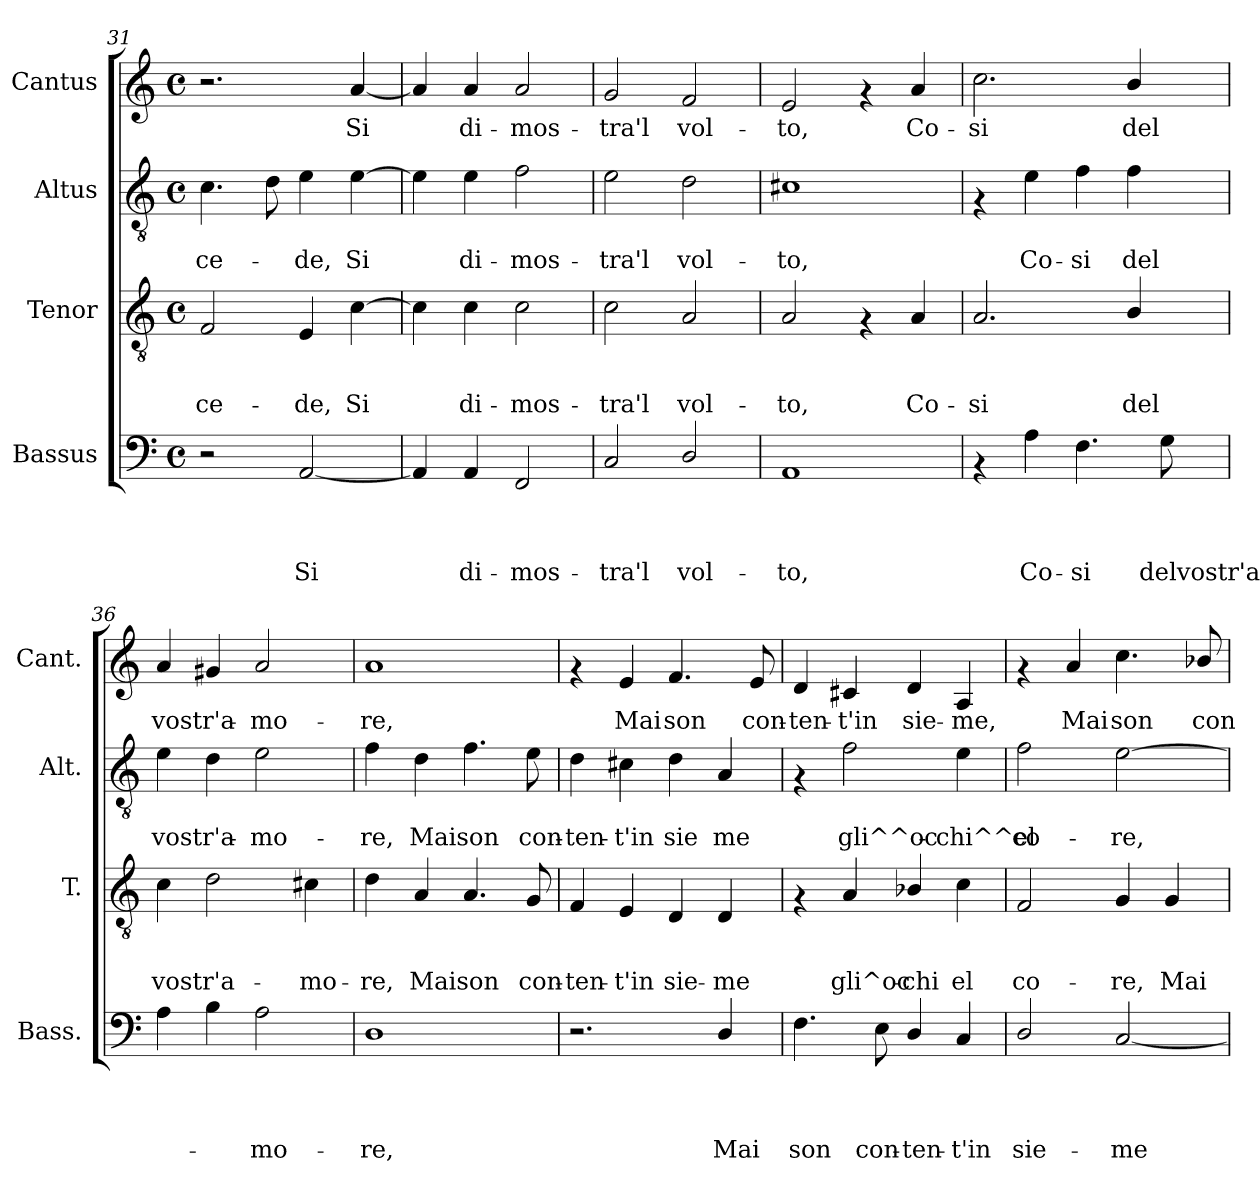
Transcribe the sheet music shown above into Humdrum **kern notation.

**kern	**text	**text	**text	**text	**kern	**text	**text	**text	**kern	**text	**text	**kern	**text
*part4	*part4	*part4	*part4	*part4	*part3	*part3	*part3	*part3	*part2	*part2	*part2	*part1	*part1
*staff4	*staff4	*staff4	*staff4	*staff4	*staff3	*staff3	*staff3	*staff3	*staff2	*staff2	*staff2	*staff1	*staff1
*I"Bassus	*	*	*	*	*I"Tenor	*	*	*	*I"Altus	*	*	*I"Cantus	*
*I'Bass.	*	*	*	*	*I'T.	*	*	*	*I'Alt.	*	*	*I'Cant.	*
*clefF4	*	*	*	*	*clefGv2	*	*	*	*clefGv2	*	*	*clefG2	*
*k[]	*	*	*	*	*k[]	*	*	*	*k[]	*	*	*k[]	*
*C:	*	*	*	*	*C:	*	*	*	*C:	*	*	*C:	*
*M4/4	*	*	*	*	*M4/4	*	*	*	*M4/4	*	*	*M4/4	*
*met(c)	*	*	*	*	*met(c)	*	*	*	*met(c)	*	*	*met(c)	*
=31	=31	=31	=31	=31	=31	=31	=31	=31	=31	=31	=31	=31	=31
!	!	!	!	!	!	!	!	!LO:LY:b	!	!	!LO:LY:b	!	!
2r	.	.	.	.	2F/	.	.	ce-	4.c\	.	ce-	2.r	.
.	.	.	.	.	.	.	.	.	8d\	.	.	.	.
!	!	!	!	!LO:LY:b	!	!	!	!LO:LY:b	!	!	!LO:LY:b	!	!
[<2AA/	.	.	.	Si	4E/	.	.	-de,	4e\	.	-de,	.	.
!	!	!	!	!	!	!	!	!LO:LY:b	!	!	!LO:LY:b	!	!LO:LY:b
.	.	.	.	.	[>4c\	.	.	Si	[>4e\	.	Si	[<4a/	Si
=32	=32	=32	=32	=32	=32	=32	=32	=32	=32	=32	=32	=32	=32
4AA/]	.	.	.	.	4c\]	.	.	.	4e\]	.	.	4a/]	.
!	!	!	!	!LO:LY:b	!	!	!	!LO:LY:b	!	!	!LO:LY:b	!	!LO:LY:b
4AA/	.	.	.	di-	4c\	.	.	di-	4e\	.	di-	4a/	di-
!	!	!	!	!LO:LY:b	!	!	!	!LO:LY:b	!	!	!LO:LY:b	!	!LO:LY:b
2FF/	.	.	.	-mos-	2c\	.	.	-mos-	2f\	.	-mos-	2a/	-mos-
=33	=33	=33	=33	=33	=33	=33	=33	=33	=33	=33	=33	=33	=33
!	!	!	!	!LO:LY:b	!	!	!	!LO:LY:b	!	!	!LO:LY:b	!	!LO:LY:b
2C/	.	.	.	-tra'l	2c\	.	.	-tra'l	2e\	.	-tra'l	2g/	-tra'l
!	!	!	!	!LO:LY:b	!	!	!	!LO:LY:b	!	!	!LO:LY:b	!	!LO:LY:b
2D/	.	.	.	vol-	2A/	.	.	vol-	2d\	.	vol-	2f/	vol-
=34	=34	=34	=34	=34	=34	=34	=34	=34	=34	=34	=34	=34	=34
!	!	!	!	!LO:LY:b	!	!	!	!LO:LY:b	!	!	!LO:LY:b	!	!LO:LY:b
1AA	.	.	.	-to,	2A/	.	.	-to,	1c#X	.	-to,	2e/	-to,
.	.	.	.	.	4rF	.	.	.	.	.	.	4rf	.
!	!	!	!	!	!	!	!	!LO:LY:b	!	!	!	!	!LO:LY:b
.	.	.	.	.	4A/	.	.	Co-	.	.	.	4a/	Co-
=35	=35	=35	=35	=35	=35	=35	=35	=35	=35	=35	=35	=35	=35
!	!	!	!	!	!	!	!	!LO:LY:b	!	!	!	!	!LO:LY:b
4rAA	.	.	.	.	2.A/	.	.	-si	4rF	.	.	2.cc\	-si
!	!	!	!	!LO:LY:b	!	!	!	!	!	!	!LO:LY:b	!	!
4A\	.	.	.	Co-	.	.	.	.	4e\	.	Co-	.	.
!	!	!	!	!LO:LY:b	!	!	!	!	!	!	!LO:LY:b	!	!
4.F\	.	.	.	-si	.	.	.	.	4f\	.	-si	.	.
!	!	!	!	!	!	!	!	!LO:LY:b	!	!	!LO:LY:b	!	!LO:LY:b
.	.	.	.	.	4B/	.	.	del	4f\	.	del	4b/	del
!	!	!	!	!LO:LY:b	!	!	!	!	!	!	!	!	!
8G\	.	.	.	delvostr'a-	.	.	.	.	.	.	.	.	.
=36	=36	=36	=36	=36	=36	=36	=36	=36	=36	=36	=36	=36	=36
!	!	!	!	!	!	!	!	!LO:LY:b	!	!	!LO:LY:b	!	!LO:LY:b
4A\	.	.	.	.	4c\	.	.	vostr'a-	4e\	.	vostr'a-	4a/	vostr'a-
4B\	.	.	.	.	2d\	.	.	.	4d\	.	.	4g#X/	.
!	!	!	!	!LO:LY:b	!	!	!	!	!	!	!LO:LY:b	!	!LO:LY:b
2A\	.	.	.	-mo-	.	.	.	.	2e\	.	-mo-	2a/	-mo-
!	!	!	!	!	!	!	!	!LO:LY:b	!	!	!	!	!
.	.	.	.	.	4c#X\	.	.	-mo-	.	.	.	.	.
!!LO:PB:g=z
=37	=37	=37	=37	=37	=37	=37	=37	=37	=37	=37	=37	=37	=37
!	!	!	!	!LO:LY:b	!	!	!	!LO:LY:b	!	!	!LO:LY:b	!	!LO:LY:b
1D	.	.	.	-re,	4d\	.	.	-re,	4f\	.	-re,	1a	-re,
!	!	!	!	!	!	!	!	!LO:LY:b	!	!	!LO:LY:b	!	!
.	.	.	.	.	4A/	.	.	Maison	4d\	.	Maison	.	.
.	.	.	.	.	4.A/	.	.	.	4.f\	.	.	.	.
!	!	!	!	!	!	!	!	!LO:LY:b	!	!	!LO:LY:b	!	!
.	.	.	.	.	8G/	.	.	con-	8e\	.	con-	.	.
=38	=38	=38	=38	=38	=38	=38	=38	=38	=38	=38	=38	=38	=38
!	!	!	!	!	!	!	!	!LO:LY:b	!	!	!LO:LY:b	!	!
2.r	.	.	.	.	4F/	.	.	-ten-	4d\	.	-ten-	4rf	.
!	!	!	!	!	!	!	!	!LO:LY:b	!	!	!LO:LY:b	!	!LO:LY:b
.	.	.	.	.	4E/	.	.	-t'in	4c#X\	.	-t'in	4e/	Mai
!	!	!	!	!	!	!	!	!LO:LY:b	!	!	!LO:LY:b	!	!LO:LY:b
.	.	.	.	.	4D/	.	.	sie-	4d\	.	sie	4.f/	son
!	!	!	!	!LO:LY:b	!	!	!	!LO:LY:b	!	!	!LO:LY:b	!	!
4D/	.	.	.	Mai	4D/	.	.	-me	4A/	.	me	.	.
!	!	!	!	!	!	!	!	!	!	!	!	!	!LO:LY:b
.	.	.	.	.	.	.	.	.	.	.	.	8e/	con-
=39	=39	=39	=39	=39	=39	=39	=39	=39	=39	=39	=39	=39	=39
!	!	!	!	!LO:LY:b	!	!	!	!	!	!	!	!	!LO:LY:b
4.F\	.	.	.	son	4rF	.	.	.	4rF	.	.	4d/	-ten-
!	!	!	!	!	!	!	!	!LO:LY:b	!	!	!LO:LY:b	!	!LO:LY:b
.	.	.	.	.	4A/	.	.	gli^oc-	2f\	.	gli^^oc-	4c#X/	-t'in
!	!	!	!	!LO:LY:b	!	!	!	!	!	!	!	!	!
8E\	.	.	.	con-	.	.	.	.	.	.	.	.	.
!	!	!	!	!LO:LY:b	!	!	!	!LO:LY:b	!	!	!	!	!LO:LY:b
4D/	.	.	.	-ten-	4B-X/	.	.	-chi	.	.	.	4d/	sie-
!	!	!	!	!LO:LY:b	!	!	!	!LO:LY:b	!	!	!LO:LY:b	!	!LO:LY:b
4C/	.	.	.	-t'in	4c\	.	.	el	4e\	.	-chi^^el	4A/	-me,
=40	=40	=40	=40	=40	=40	=40	=40	=40	=40	=40	=40	=40	=40
!	!	!	!	!LO:LY:b	!	!	!	!LO:LY:b	!	!	!LO:LY:b	!	!
2D/	.	.	.	sie-	2F/	.	.	co-	2f\	.	co-	4rf	.
!	!	!	!	!	!	!	!	!	!	!	!	!	!LO:LY:b
.	.	.	.	.	.	.	.	.	.	.	.	4a/	Mai
!	!	!	!	!LO:LY:b	!	!	!	!LO:LY:b	!	!	!LO:LY:b	!	!LO:LY:b
[<2C/	.	.	.	-me	4G/	.	.	-re,	[>2e\	.	-re,	4.cc\	son
!	!	!	!	!	!	!	!	!LO:LY:b	!	!	!	!	!
.	.	.	.	.	4G/	.	.	Mai	.	.	.	.	.
!	!	!	!	!	!	!	!	!	!	!	!	!	!LO:LY:b
.	.	.	.	.	.	.	.	.	.	.	.	8b-X/	con-
=	=	=	=	=	=	=	=	=	=	=	=	=	=
*-	*-	*-	*-	*-	*-	*-	*-	*-	*-	*-	*-	*-	*-
